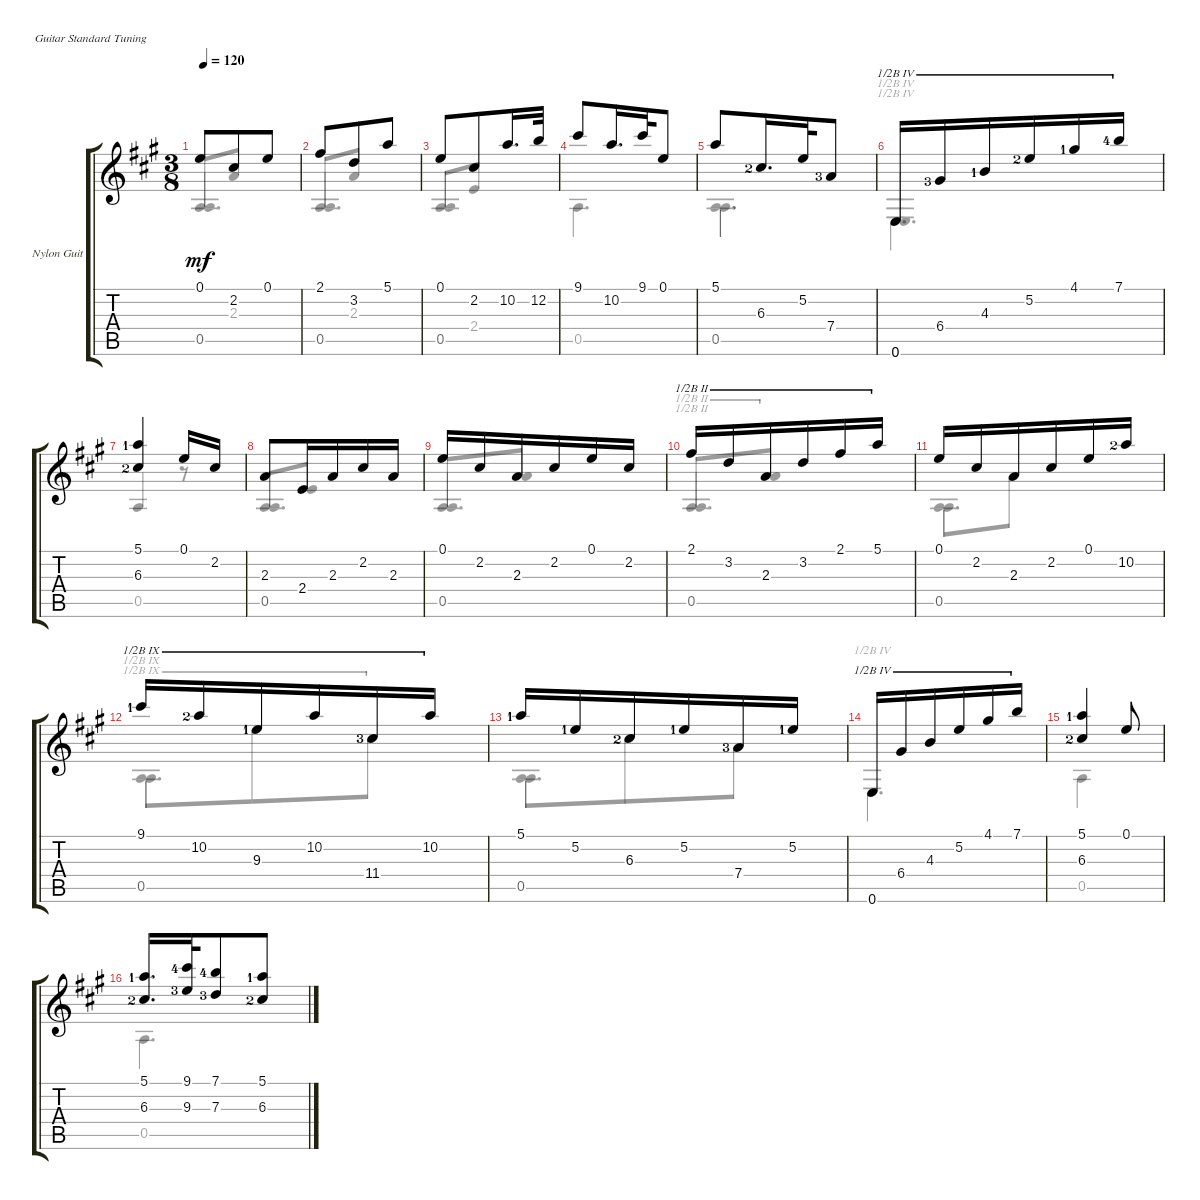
\defaultSystemsLayout 4
\bracketExtendMode groupsimilarinstruments
\firstSystemTrackNameOrientation horizontal
\otherSystemsTrackNameOrientation horizontal
\track ("Nylon Guitar" "Nylon Guit") {instrument acousticguitarsteel}
\staff {score tabs}
\tuning (E4 B3 G3 D3 A2 E2)
\voice
\ts (3 8)
\tempo 120
\clef g2
\ks a
0.1.8{dy mf} 2.2.8 0.1.8 |
2.1.8 3.2.8 5.1.8 |
0.1.8 2.2.8 10.2.16{d} 12.2.32 |
9.1.8 10.2.16{d} 9.1.32 0.1.8 |
5.1.8 6.3{lf 3}.16{d} 5.2.32 7.4{lf 4}.8 |
0.6.16{barre (4 half)} 6.4{lf 4}.16{barre (4 half)} 4.3{lf 2}.16{barre (4 half)} 5.2{lf 3}.16{barre (4 half)} 4.1{lf 2}.16{barre (4 half)} 7.1{lf 5}.16{barre (4 half)} |
(5.1{lf 2} 6.3{lf 3}).4 0.1.16 2.2.16 |
2.3.8 2.4.16 2.3.16 2.2.16 2.3.16 |
0.1.16 2.2.16 2.3.16 2.2.16 0.1.16 2.2.16 |
2.1.16{barre (2 half)} 3.2.16{barre (2 half)} 2.3.16{barre (2 half)} 3.2.16{barre (2 half)} 2.1.16{barre (2 half)} 5.1.16{barre (2 half)} |
0.1.16 2.2.16 2.3.16 2.2.16 0.1.16 10.2{lf 3}.16 |
9.1{lf 2}.16{barre (9 half)} 10.2{lf 3}.16{barre (9 half)} 9.3{lf 2}.16{barre (9 half)} 10.2.16{barre (9 half)} 11.4{lf 4}.16{barre (9 half)} 10.2.16{barre (9 half)} |
5.1{lf 2}.16 5.2{lf 2}.16 6.3{lf 3}.16 5.2{lf 2}.16 7.4{lf 4}.16 5.2{lf 2}.16 |
0.6.16{barre (4 half)} 6.4.16{barre (4 half)} 4.3.16{barre (4 half)} 5.2.16{barre (4 half)} 4.1.16{barre (4 half)} 7.1.16{barre (4 half)} |
(5.1{lf 2} 6.3{lf 3}).4 0.1.8 |
(5.1{lf 2} 6.3{lf 3}).16{d} (9.1{lf 5} 9.3{lf 4}).32 (7.1{lf 5} 7.3{lf 4}).8 (5.1{lf 2} 6.3{lf 3}).8
\voice
\clef g2
\ottava regular
\simile none
\ks a
0.5.8{dy mf beam invert} 2.3.8 |
0.5.8{beam invert} 2.3.8 |
0.5.8{beam invert} 2.4.8 |
0.5.4{d} |
0.5.4{d} |
0.6.4{d barre (4 half) beam invert} |
0.5.4 r.8{beam invert} |
0.5.8{beam invert} 2.4.8 |
0.5.8{beam invert} 2.3.8 |
0.5.8{barre (2 half) beam invert} 2.3.8{barre (2 half)} |
0.5.4{d} |
0.5.4{d barre (9 half)} |
0.5.4{d} |
0.6.4{d barre (4 half)} |
0.5.4 |
0.5.4{d}
\voice
\clef g2
\ottava regular
\simile none
\ks a
0.5.4{d dy mf beam invert} |
0.5.4{d beam invert} |
0.5.4{beam invert} |
|
0.5.4{d} |
0.6.4{d barre (4 half)} |
|
0.5.4{d beam invert} |
0.5.4{d beam invert} |
0.5.4{d barre (2 half) beam invert} |
0.5.8 2.3.8 |
0.5.8{barre (9 half)} 9.3{lf 2}.8{barre (9 half)} 11.4{lf 4}.8{barre (9 half)} |
0.5.8 6.3{lf 3}.8 7.4{lf 4}.8 |
|
|
